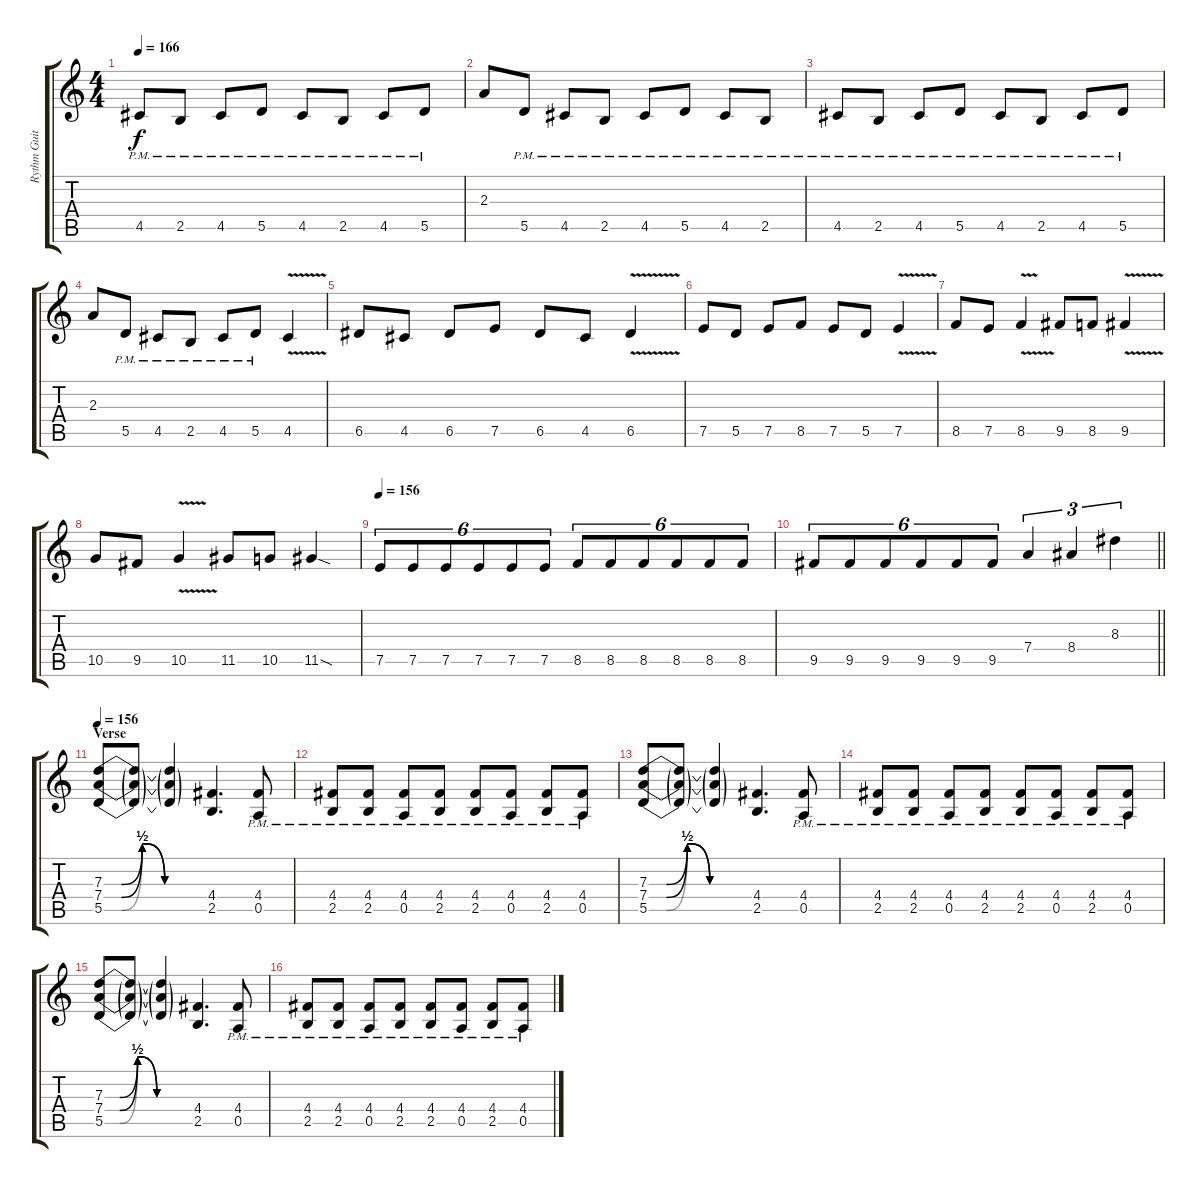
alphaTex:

\track ("Rythm Guitar 1" "Rythm Guit") {instrument distortionguitar}
\staff {score tabs}
\tuning (E4 B3 G3 D3 A2 E2) {hide}
\ts (4 4)
\tempo 166
\clef g2
\ks c
4.5{pm}.8{dy f} 2.5{pm}.8 4.5{pm}.8 5.5{pm}.8 4.5{pm}.8 2.5{pm}.8 4.5{pm}.8 5.5{pm}.8 |
2.3.8 5.5{pm}.8 4.5{pm}.8 2.5{pm}.8 4.5{pm}.8 5.5{pm}.8 4.5{pm}.8 2.5{pm}.8 |
4.5{pm}.8 2.5{pm}.8 4.5{pm}.8 5.5{pm}.8 4.5{pm}.8 2.5{pm}.8 4.5{pm}.8 5.5{pm}.8 |
2.3.8 5.5{pm}.8 4.5{pm}.8 2.5{pm}.8 4.5{pm}.8 5.5{pm}.8 4.5{v}.4 |
6.5.8 4.5.8 6.5.8 7.5.8 6.5.8 4.5.8 6.5{v}.4 |
7.5.8 5.5.8 7.5.8 8.5.8 7.5.8 5.5.8 7.5{v}.4 |
8.5.8 7.5.8 8.5{v}.4 9.5.8 8.5.8 9.5{v}.4 |
10.5.8 9.5.8 10.5{v}.4 11.5.8 10.5.8 11.5{sod}.4 |
\tempo 156
7.5.8{tu (6 4)} 7.5.8{tu (6 4)} 7.5.8{tu (6 4)} 7.5.8{tu (6 4)} 7.5.8{tu (6 4)} 7.5.8{tu (6 4)} 8.5.8{tu (6 4)} 8.5.8{tu (6 4)} 8.5.8{tu (6 4)} 8.5.8{tu (6 4)} 8.5.8{tu (6 4)} 8.5.8{tu (6 4)} |
\barLineRight lightlight
9.5.8{tu (6 4)} 9.5.8{tu (6 4)} 9.5.8{tu (6 4)} 9.5.8{tu (6 4)} 9.5.8{tu (6 4)} 9.5.8{tu (6 4)} 7.4.4{tu (3 2)} 8.4.4{tu (3 2)} 8.3.4{tu (3 2)} |
\section ("" "Verse")
\tempo 156
(7.3{be (custom 0 0 10 0 22 2 35 0 60 0)} 7.4{be (custom 0 0 10 0 22 2 35 0 45 0 60 0)} 5.5{be (custom 0 0 10 0 22 2 35 0 60 0)}).8 (7.3{t} 7.4{t} 5.5{t}).8 (7.3{t} 7.4{t} 5.5{t}).4 (4.4 2.5).4{d} (4.4{pm} 0.5{pm}).8 |
(4.4{pm} 2.5{pm}).8 (4.4{pm} 2.5{pm}).8 (4.4{pm} 0.5{pm}).8 (4.4{pm} 2.5{pm}).8 (4.4{pm} 2.5{pm}).8 (4.4{pm} 0.5{pm}).8 (4.4{pm} 2.5{pm}).8 (4.4{pm} 0.5{pm}).8 |
(7.3{be (custom 0 0 10 0 22 2 35 0 60 0)} 7.4{be (custom 0 0 10 0 22 2 35 0 45 0 60 0)} 5.5{be (custom 0 0 10 0 22 2 35 0 60 0)}).8 (7.3{t} 7.4{t} 5.5{t}).8 (7.3{t} 7.4{t} 5.5{t}).4 (4.4 2.5).4{d} (4.4{pm} 0.5{pm}).8 |
(4.4{pm} 2.5{pm}).8 (4.4{pm} 2.5{pm}).8 (4.4{pm} 0.5{pm}).8 (4.4{pm} 2.5{pm}).8 (4.4{pm} 2.5{pm}).8 (4.4{pm} 0.5{pm}).8 (4.4{pm} 2.5{pm}).8 (4.4{pm} 0.5{pm}).8 |
(7.3{be (custom 0 0 10 0 22 2 35 0 60 0)} 7.4{be (custom 0 0 10 0 22 2 35 0 45 0 60 0)} 5.5{be (custom 0 0 10 0 22 2 35 0 60 0)}).8 (7.3{t} 7.4{t} 5.5{t}).8 (7.3{t} 7.4{t} 5.5{t}).4 (4.4 2.5).4{d} (4.4{pm} 0.5{pm}).8 |
(4.4{pm} 2.5{pm}).8 (4.4{pm} 2.5{pm}).8 (4.4{pm} 0.5{pm}).8 (4.4{pm} 2.5{pm}).8 (4.4{pm} 2.5{pm}).8 (4.4{pm} 0.5{pm}).8 (4.4{pm} 2.5{pm}).8 (4.4{pm} 0.5{pm}).8
